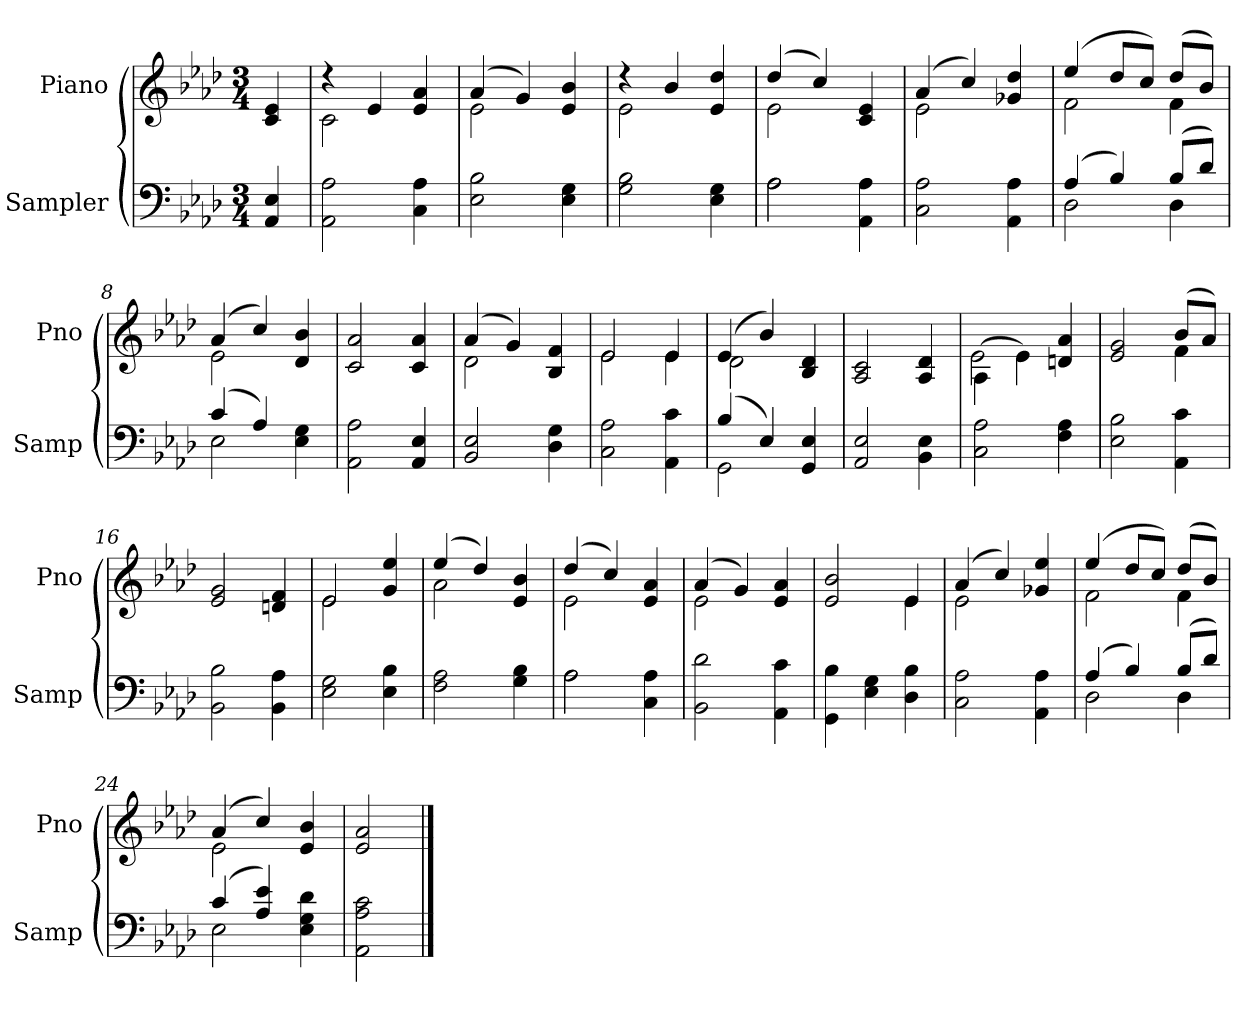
**kern	**kern
*part2	*part1
*staff2	*staff1
*I"Sampler	*I"Piano
*I'Samp	*I'Pno
*clefF4	*clefG2
*k[b-e-a-d-]	*k[b-e-a-d-]
*A-:	*A-:
*M3/4	*M3/4
=1	=1
4AA-/ 4E-/	4c/ 4e-/
=2	=2
*	*^
2AA-\ 2A-\	4r	2c
.	4e-/	.
4C\ 4A-\	4e-/ 4a-/	4ryy
=3	=3	=3
2E-\ 2B-\	(4a-/	2e-
.	4g/)	.
4E-\ 4G\	4e-/ 4b-/	4ryy
=4	=4	=4
2G\ 2B-\	4r	2e-
.	4b-/	.
4E-\ 4G\	4e-/ 4dd-/	4ryy
=5	=5	=5
*^	*	*
2A-\	2A-	(4dd-/	2e-
.	.	4cc/)	.
4AA-\ 4A-\	4ryy	4c/ 4e-/	4ryy
*v	*v	*	*
=6	=6	=6
2C\ 2A-\	(4a-/	2e-
.	4cc/)	.
4AA-\ 4A-\	4g-X/ 4dd-/	4ryy
=7	=7	=7
*^	*	*
(4A-/	2D-	(4ee-/	2f
4B-/)	.	8dd-/L	.
.	.	8cc/J)	.
(8B-/L	4D-	(8dd-/L	4f
8d-/J)	.	8b-/J)	.
=8	=8	=8	=8
(4c/	2E-	(4a-/	2e-
4A-/)	.	4cc/)	.
4E-\ 4G\	4ryy	4d-/ 4b-/	4ryy
*v	*v	*	*
*	*v	*v
=9	=9
2AA-\ 2A-\	2c/ 2a-/
4AA-/ 4E-/	4c/ 4a-/
=10	=10
*	*^
2BB-/ 2E-/	(4a-/	2d-
.	4g/)	.
4D-\ 4G\	4B-/ 4f/	4ryy
=11	=11	=11
2C\ 2A-\	2e-/	2e-
4AA-\ 4c\	4e-/	4e-
=12	=12	=12
*^	*	*
(4B-/	2GG	(4e-/	2d-
4E-/)	.	4b-/)	.
4GG/ 4E-/	4ryy	4B-/ 4d-/	4ryy
*v	*v	*	*
*	*v	*v
=13	=13
2AA-/ 2E-/	2A-/ 2c/
4BB-\ 4E-\	4A-/ 4d-/
=14	=14
*	*^
2C\ 2A-\	(4A-\	2e-
.	4e-\)	.
4F\ 4A-\	4dn/ 4a-/	4ryy
=15	=15	=15
2E-\ 2B-\	2e-/ 2g/	2ryy
4AA-\ 4c\	(8b-/L	4f
.	8a-/J)	.
*	*v	*v
=16	=16
2BB-\ 2B-\	2e-/ 2g/
4BB-\ 4A-\	4dn/ 4f/
=17	=17
*	*^
2E-\ 2G\	2e-/	2e-
4E-\ 4B-\	4g/ 4ee-/	4ryy
=18	=18	=18
2F\ 2A-\	(4ee-/	2a-
.	4dd-/)	.
4G\ 4B-\	4e-/ 4b-/	4ryy
=19	=19	=19
*^	*	*
2A-\	2A-	(4dd-/	2e-
.	.	4cc/)	.
4C\ 4A-\	4ryy	4e-/ 4a-/	4ryy
*v	*v	*	*
=20	=20	=20
2BB-\ 2d-\	(4a-/	2e-
.	4g/)	.
4AA-\ 4c\	4e-/ 4a-/	4ryy
=21	=21	=21
4GG\ 4B-\	2e-/ 2b-/	2ryy
4E-\ 4G\	.	.
4D-\ 4B-\	4e-/	4e-
=22	=22	=22
2C\ 2A-\	(4a-/	2e-
.	4cc/)	.
4AA-\ 4A-\	4g-X/ 4ee-/	4ryy
=23	=23	=23
*^	*	*
(4A-/	2D-	(4ee-/	2f
4B-/)	.	8dd-/L	.
.	.	8cc/J)	.
(8B-/L	4D-	(8dd-/L	4f
8d-/J)	.	8b-/J)	.
=24	=24	=24	=24
(4c/	2E-	(4a-/	2e-
4A-/ 4e-/)	.	4cc/)	.
4E-\ 4G\ 4d-\	4ryy	4e-/ 4b-/	4ryy
*v	*v	*	*
*	*v	*v
=25	=25
2AA-\ 2A-\ 2c\	2e-/ 2a-/
==	==
*-	*-
